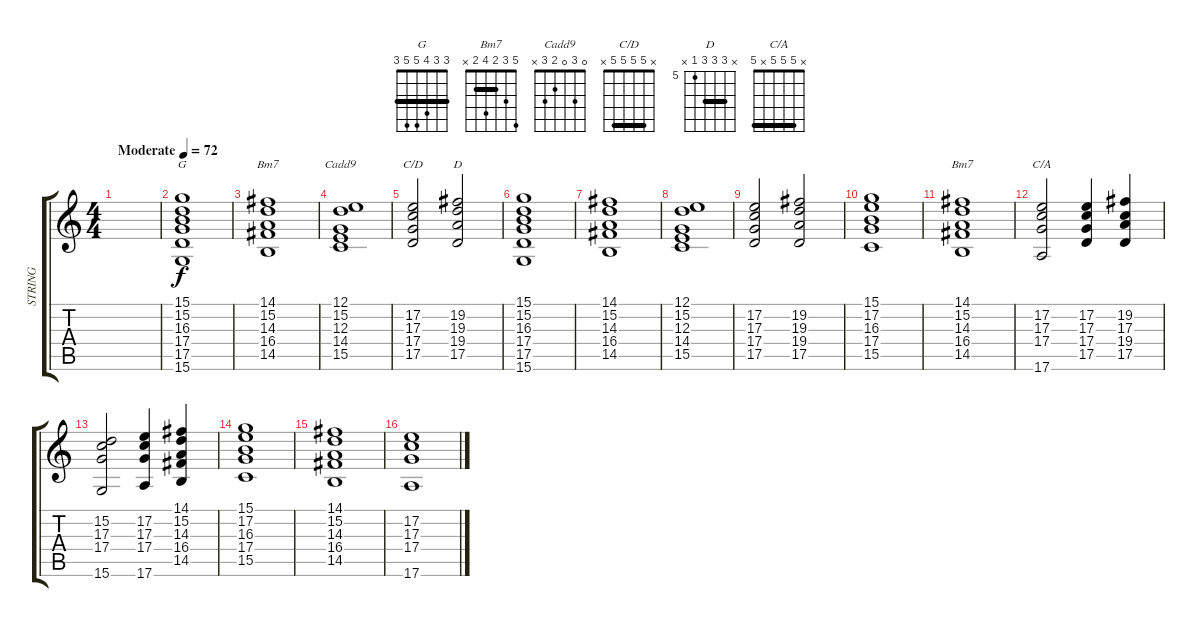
\track ("STRING" "STRING") {instrument stringensemble1}
\staff {score tabs}
\tuning (E4 B3 G3 D3 A2 E2) {hide}
\chord ("G" 3 3 4 5 5 3) {barre 3}
\chord ("Bm7" 2 3 2 0 2 x) {barre 2}
\chord ("Cadd9" 0 3 0 2 3 x)
\chord ("C/D" x 5 5 5 5 x) {barre 5}
\chord ("D" x 7 7 7 5 x) {firstfret 5 barre 7}
\chord ("Bm7" 5 3 2 4 2 x) {barre 2}
\chord ("C/A" x 5 5 5 x 5) {barre 5}
\ts (4 4)
\tempo (72 "Moderate")
\clef g2
\ks c
|
(15.1 15.2 16.3 17.4 17.5 15.6).1{ch "G"} |
(14.1 15.2 14.3 16.4 14.5).1{ch "Bm7"} |
(12.1 15.2 12.3 14.4 15.5).1{ch "Cadd9"} |
(17.2 17.3 17.4 17.5).2{ch "C/D"} (19.2 19.3 19.4 17.5).2{ch "D"} |
(15.1 15.2 16.3 17.4 17.5 15.6).1 |
(14.1 15.2 14.3 16.4 14.5).1 |
(12.1 15.2 12.3 14.4 15.5).1 |
(17.2 17.3 17.4 17.5).2 (19.2 19.3 19.4 17.5).2 |
(15.1 17.2 16.3 17.4 15.5).1 |
(14.1 15.2 14.3 16.4 14.5).1{ch "Bm7"} |
(17.2 17.3 17.4 17.6).2{ch "C/A"} (17.2 17.3 17.4 17.5).4 (19.2 17.3 19.4 17.5).4 |
(15.2 17.3 17.4 15.6).2 (17.2 17.3 17.4 17.6).4 (14.1 15.2 14.3 16.4 14.5).4 |
(15.1 17.2 16.3 17.4 15.5).1 |
(14.1 15.2 14.3 16.4 14.5).1 |
(17.2 17.3 17.4 17.6).1
